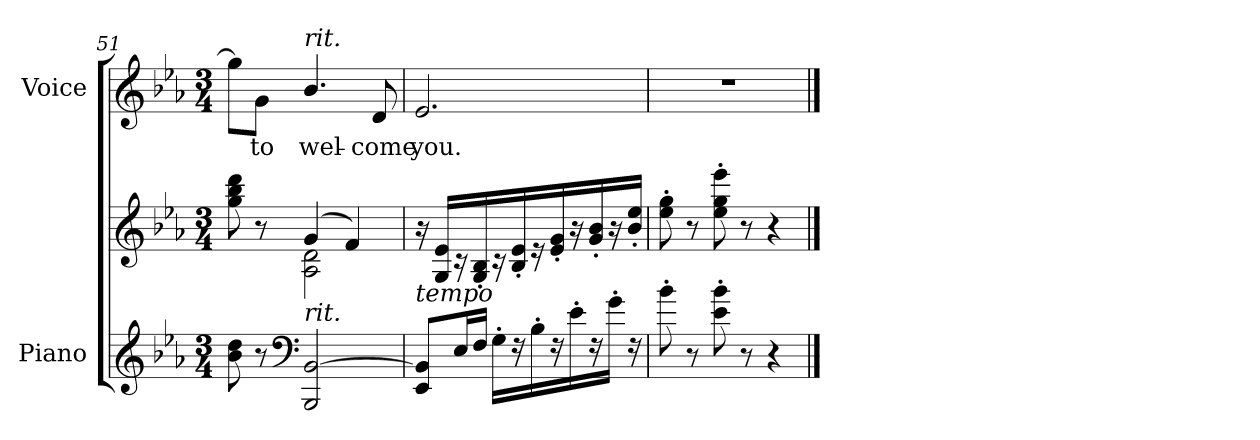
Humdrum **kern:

**kern	**kern	**kern	**text
*part2	*part2	*part1	*part1
*staff3	*staff2	*staff1	*staff1
*I"Piano	*	*I"Voice	*
*I'Pno	*	*	*
!!LO:LB:g=z
*clefG2	*clefG2	*clefG2	*
*k[b-e-a-]	*k[b-e-a-]	*k[b-e-a-]	*
*M3/4	*M3/4	*M3/4	*
=51	=51	=51	=51
*	*^	*^	*
8b-\ 8dd\	8gg\ 8bb-\ 8ddd\	4rAyy	8gg\L]	2ryy	.
*	*	*	*MM105	*	*
!	!	!	!	!	!LO:LY:b
8r	8r	.	8g\J	.	to
*clefF4	*	*	*	*	*
*	*	*	*MM94	*	*
!	!	!	!LO:TX:a:i:t=rit.	!	!
!LO:TX:a:i:t=rit.	!	!	!	!	!
!	!	!	!	!	!LO:LY:b
2BBB-/ [2BB-/	(>4g/	2A-\ 2d\	4.b-/	.	wel-
*	*	*	*MM85	*	*
.	4f/)	.	.	4ryy	.
!	!	!	!	!	!LO:LY:b
.	.	.	8d/	.	-come
*	*v	*v	*	*	*
*	*	*v	*v	*
=52	=52	=52	=52
*	*	*MM114	*
*	*	*^	*
!	!	!LO:TX:a:i:t=tempo	!	!
!LO:TX:a:i:t=tempo	!	!	!	!
!	!	!	!	!LO:LY:b
*	*	*v	*v	*
8EE-/ 8BB-/]L	16r	2.e-/	you.
.	16G/ 16e-/LL	.	.
16E-/L	16r	.	.
16F/JJ	16G/' 16B-/'	.	.
16G'\LL	16r	.	.
16rF	16B-/' 16e-/'	.	.
16B-'\	16r	.	.
16rF	16e-/' 16g/'	.	.
16e-'\	16r	.	.
16rF	16g/' 16b-/'	.	.
16g'\JJ	16r	.	.
16rF	16b-/' 16ee-/'JJ	.	.
=53	=53	=53	=53
8b-'\	8ee-\' 8gg\'	2.r	.
8r	8r	.	.
8e-\' 8b-\'	8ee-\' 8gg\' 8eee-\'	.	.
8r	8r	.	.
4r	4r	.	.
==	==	==	==
*-	*-	*-	*-
